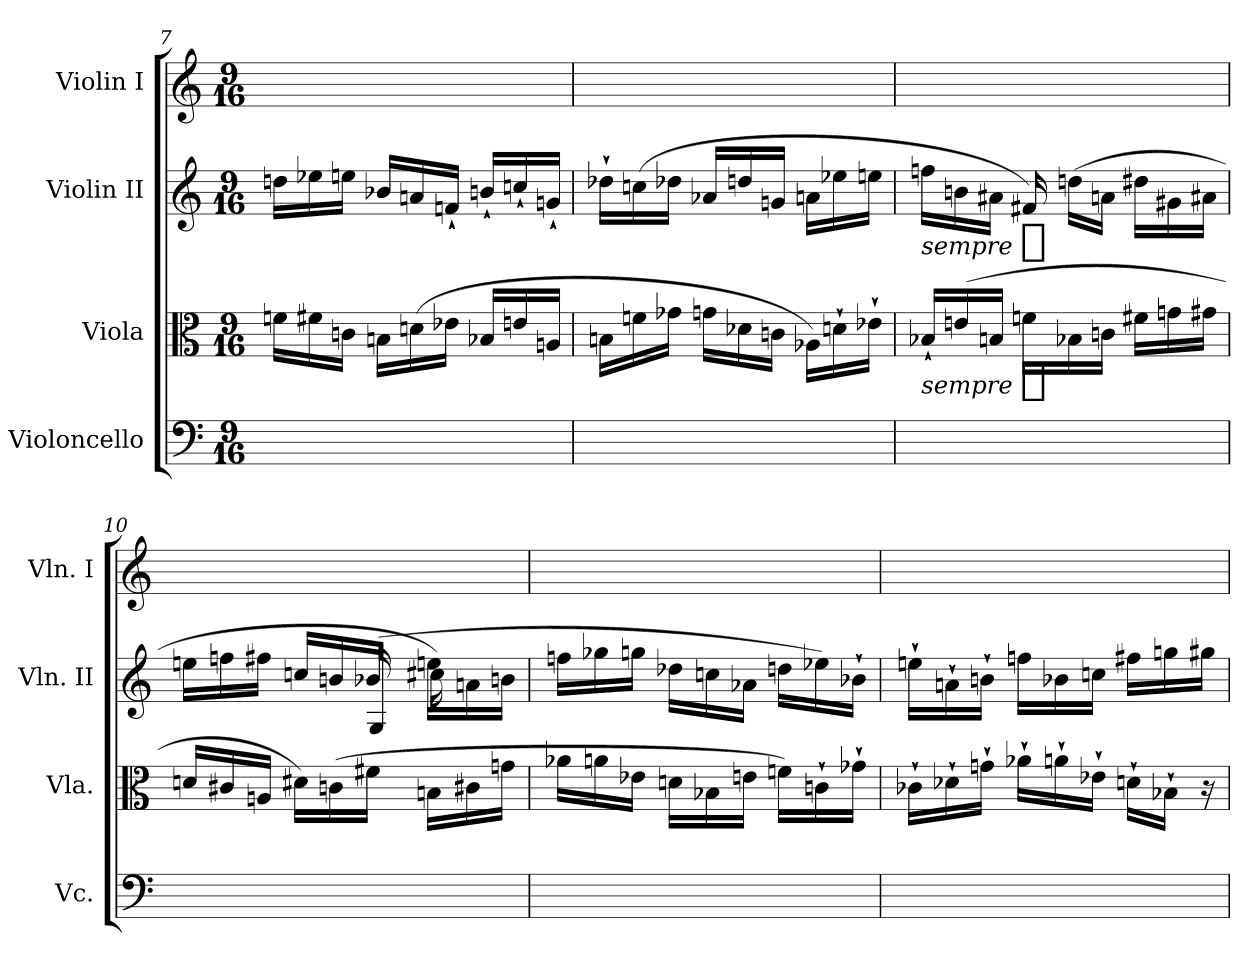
**kern	**kern	**dynam	**kern	**dynam	**kern
*part4	*part3	*part3	*part2	*part2	*part1
*staff4	*staff3	*staff3	*staff2	*staff2	*staff1
*I"Violoncello	*I"Viola	*	*I"Violin II	*	*I"Violin I
*I'Vc.	*I'Vla.	*	*I'Vln. II	*	*I'Vln. I
*clefF4	*clefC3	*	*clefG2	*	*clefG2
*k[]	*k[]	*	*k[]	*	*k[]
*C:	*C:	*	*C:	*	*C:
*M9/16	*M9/16	*	*M9/16	*	*M9/16
=7	=7	=7	=7	=7	=7
16ryy	16fn\LL	.	16ddn\LL	.	16ryy
16ryy	16f#X\	.	16ee-X\	.	16ryy
16ryy	16cn\JJ	.	16een\JJ	.	16ryy
16ryy	16Bn\LL	.	16b-X/LL	.	16ryy
16ryy	(16dn\	.	16an/	.	16ryy
16ryy	16e-X\JJ	.	16fn`/JJ	.	16ryy
16ryy	16B-X/LL	.	16bn`/LL	.	16ryy
16ryy	16en/	.	16ccn`/	.	16ryy
16ryy	16An/JJ	.	16gn`/JJ	.	16ryy
=8	=8	=8	=8	=8	=8
16ryy	16Bn\LL	.	16dd-X`\LL	.	16ryy
16ryy	16fn\	.	(16ccn\	.	16ryy
16ryy	16g-X\JJ	.	16dd-X\JJ	.	16ryy
16ryy	16gn\LL	.	16a-X/LL	.	16ryy
16ryy	16d-X\	.	16ddn/	.	16ryy
16ryy	16cn\JJ	.	16gn/JJ	.	16ryy
16ryy	16A-X\LL)	.	16an\LL	.	16ryy
16ryy	16dn`\	.	16ee-X\	.	16ryy
16ryy	16e-X`\JJ	.	16een\JJ	.	16ryy
=9	=9	=9	=9	=9	=9
*	*	*	*^	*	*
!	!	!LO:DY:t=sempre %s	!	!	!LO:DY:t=sempre %s	!
16ryy	16B-X`/LL	pp	16ffn\LL	8.ryy	pp	16ryy
16ryy	(16en/	.	16bn\	.	.	16ryy
16ryy	16Bn/JJ	.	16a#X\JJ	.	.	16ryy
16ryy	16fn\LL	.	16f#X)	16ryy	.	8.ryy
16ryy	16B-X\	.	16ryy	(<16ddn\LL	.	.
16ryy	16cn\JJ	.	16ryy	16an\JJ	.	.
16ryy	16f#X\LL	.	16ryy	16dd#X\LL	.	16ryy
16ryy	16gn\	.	16ryy	16g#X\	.	16ryy
16ryy	16g#X\JJ	.	16ryy	16a#X\JJ	.	16ryy
=10	=10	=10	=10	=10	=10	=10
16ryy	16dn/LL	.	16ryy	16een\LL	.	16ryy
16ryy	16c#X/	.	16ryy	16ffn\	.	16ryy
16ryy	16An/JJ	.	16ryy	16ff#X\JJ	.	16ryy
16ryy	16d#X\LL)	.	16ryy	16ccn/LL	.	16ryy
16ryy	(16cn\	.	16ryy	16bn/	.	16ryy
16ryy	16f#X\JJ	.	(16b-X	16G/JJ	.	16ryy
16ryy	16Bn\LL	.	16een\LL	16cc#X)	.	16ryy
16ryy	16c#X\	.	16an\	16ryy	.	16ryy
16ryy	16gn\JJ	.	16bn\JJ	16ryy	.	16ryy
*	*	*	*v	*v	*	*
=11	=11	=11	=11	=11	=11
16ryy	16a-X\LL	.	16ffn\LL	.	16ryy
16ryy	16an\	.	16gg-X\	.	16ryy
16ryy	16e-X\JJ	.	16ggn\JJ	.	16ryy
16ryy	16dn\LL	.	16dd-X\LL	.	16ryy
16ryy	16B-X\	.	16ccn\	.	16ryy
16ryy	16en\JJ	.	16a-X\JJ	.	16ryy
16ryy	16fn\LL)	.	16ddn\LL	.	16ryy
16ryy	16cn`\	.	16ee-X\)	.	16ryy
16ryy	16g-X`\JJ	.	16b-X`\JJ	.	16ryy
=12	=12	=12	=12	=12	=12
16ryy	16c-X`\LL	.	16een`\LL	.	16ryy
16ryy	16d-X`\	.	16an`\	.	16ryy
16ryy	16gn`\JJ	.	16bn`\JJ	.	16ryy
16ryy	16a-X`\LL	.	16ffn\LL	.	16ryy
16ryy	16an`\	.	16b-X\	.	16ryy
16ryy	16e-X`\JJ	.	16ccn\JJ	.	16ryy
16ryy	16dn`\LL	.	16ff#X\LL	.	16ryy
16ryy	16B-X`\JJ	.	16ggn\	.	16ryy
16ryy	16r	.	16gg#X\JJ	.	16ryy
=	=	=	=	=	=
*-	*-	*-	*-	*-	*-
